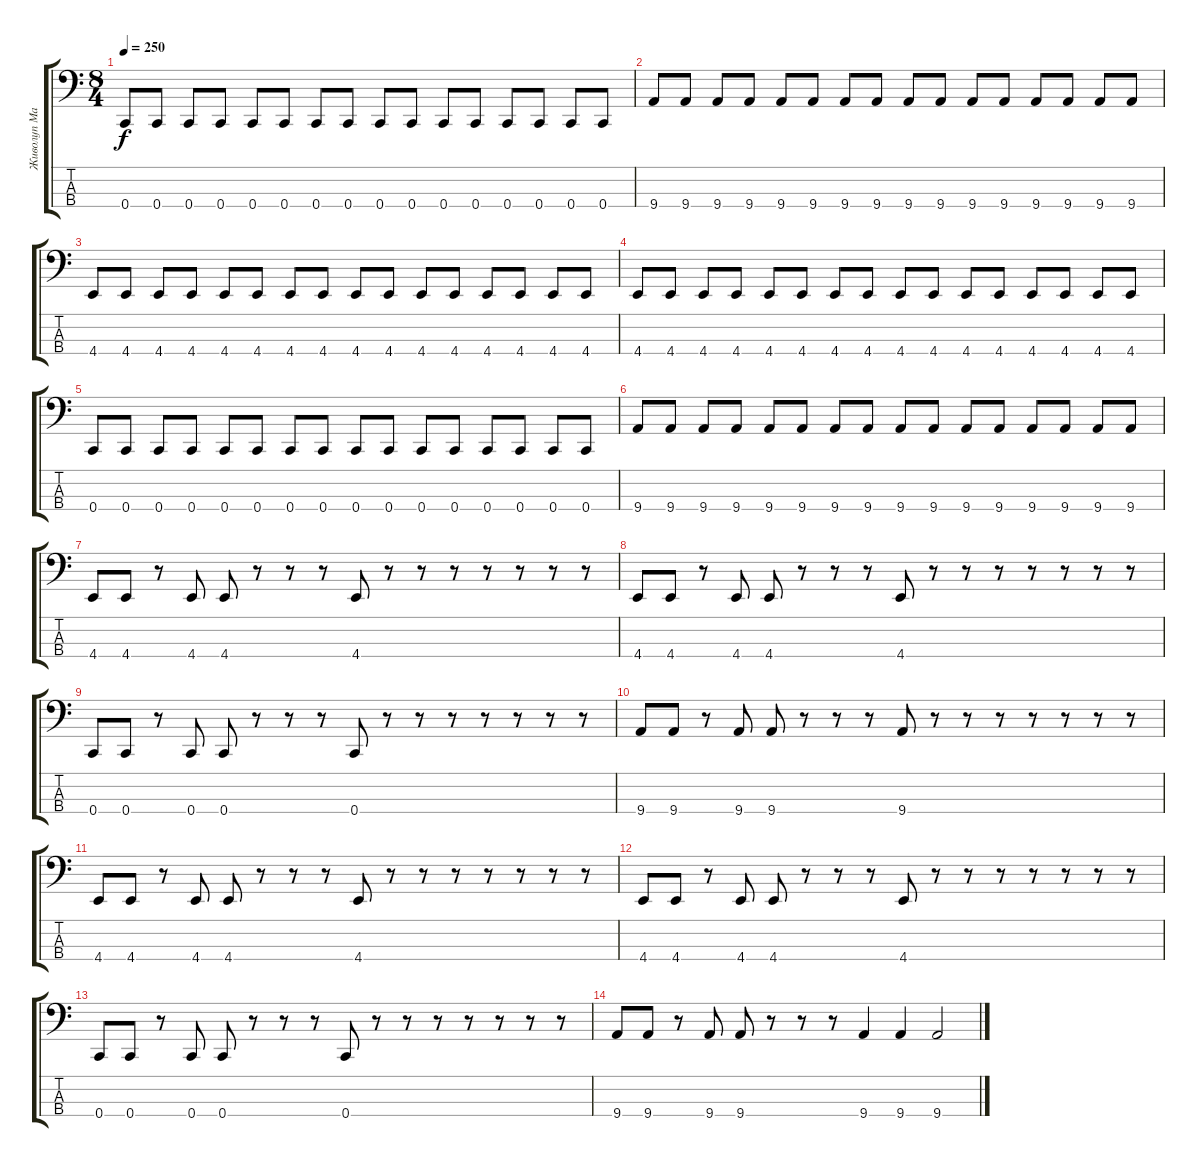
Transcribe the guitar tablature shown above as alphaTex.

\track ("Живолуп Максим" "Живолуп Ма") {instrument electricbassfinger}
\staff {score tabs}
\tuning (F2 C2 G1 C1) {hide}
\ts (8 4)
\tempo 250
\clef f4
\ks c
0.4.8{dy f} 0.4.8 0.4.8 0.4.8 0.4.8 0.4.8 0.4.8 0.4.8 0.4.8 0.4.8 0.4.8 0.4.8 0.4.8 0.4.8 0.4.8 0.4.8 |
9.4.8 9.4.8 9.4.8 9.4.8 9.4.8 9.4.8 9.4.8 9.4.8 9.4.8 9.4.8 9.4.8 9.4.8 9.4.8 9.4.8 9.4.8 9.4.8 |
4.4.8 4.4.8 4.4.8 4.4.8 4.4.8 4.4.8 4.4.8 4.4.8 4.4.8 4.4.8 4.4.8 4.4.8 4.4.8 4.4.8 4.4.8 4.4.8 |
4.4.8 4.4.8 4.4.8 4.4.8 4.4.8 4.4.8 4.4.8 4.4.8 4.4.8 4.4.8 4.4.8 4.4.8 4.4.8 4.4.8 4.4.8 4.4.8 |
0.4.8 0.4.8 0.4.8 0.4.8 0.4.8 0.4.8 0.4.8 0.4.8 0.4.8 0.4.8 0.4.8 0.4.8 0.4.8 0.4.8 0.4.8 0.4.8 |
9.4.8 9.4.8 9.4.8 9.4.8 9.4.8 9.4.8 9.4.8 9.4.8 9.4.8 9.4.8 9.4.8 9.4.8 9.4.8 9.4.8 9.4.8 9.4.8 |
4.4.8 4.4.8 r.8 4.4.8 4.4.8 r.8 r.8 r.8 4.4.8 r.8 r.8 r.8 r.8 r.8 r.8 r.8 |
4.4.8 4.4.8 r.8 4.4.8 4.4.8 r.8 r.8 r.8 4.4.8 r.8 r.8 r.8 r.8 r.8 r.8 r.8 |
0.4.8 0.4.8 r.8 0.4.8 0.4.8 r.8 r.8 r.8 0.4.8 r.8 r.8 r.8 r.8 r.8 r.8 r.8 |
9.4.8 9.4.8 r.8 9.4.8 9.4.8 r.8 r.8 r.8 9.4.8 r.8 r.8 r.8 r.8 r.8 r.8 r.8 |
4.4.8 4.4.8 r.8 4.4.8 4.4.8 r.8 r.8 r.8 4.4.8 r.8 r.8 r.8 r.8 r.8 r.8 r.8 |
4.4.8 4.4.8 r.8 4.4.8 4.4.8 r.8 r.8 r.8 4.4.8 r.8 r.8 r.8 r.8 r.8 r.8 r.8 |
0.4.8 0.4.8 r.8 0.4.8 0.4.8 r.8 r.8 r.8 0.4.8 r.8 r.8 r.8 r.8 r.8 r.8 r.8 |
9.4.8 9.4.8 r.8 9.4.8 9.4.8 r.8 r.8 r.8 9.4.4 9.4.4 9.4.2
